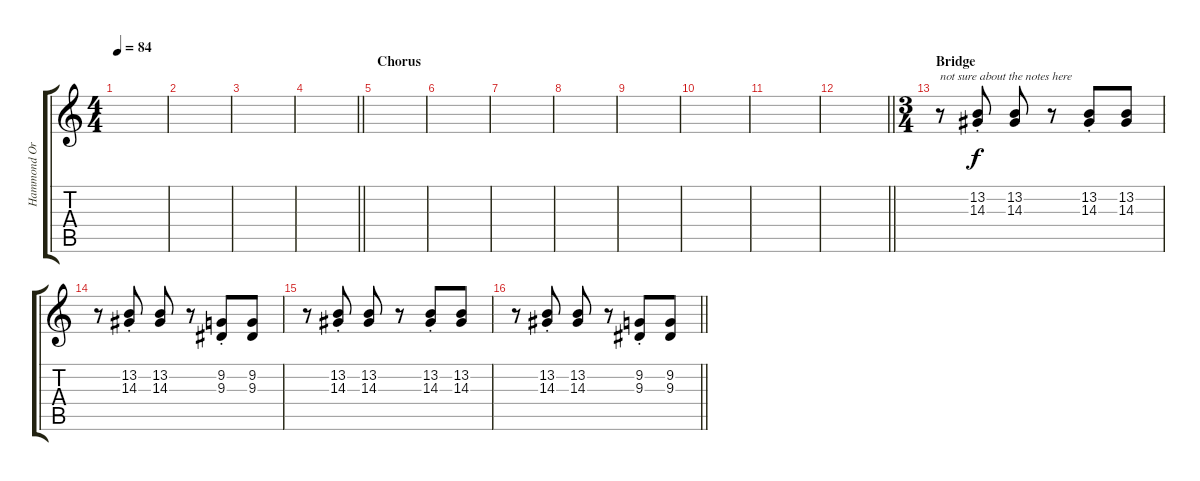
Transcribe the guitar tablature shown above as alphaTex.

\track ("Hammond Organ" "Hammond Or") {instrument drawbarorgan}
\staff {score tabs}
\tuning (Eb4 Bb3 Gb3 Db3 Ab2 Eb2) {hide}
\ts (4 4)
\tempo 84
\clef g2
\ks c
|
|
|
\barLineRight lightlight
|
\section ("" "Chorus")
|
|
|
|
|
|
|
\barLineRight lightlight
|
\ts (3 4)
\section ("" "Bridge")
r.8{txt "not sure about the notes here"} (13.2{st} 14.3{st}).8 (13.2 14.3).8 r.8 (13.2{st} 14.3{st}).8 (13.2 14.3).8 |
r.8 (13.2{st} 14.3{st}).8 (13.2 14.3).8 r.8 (9.2{st} 9.3{st}).8 (9.2 9.3).8 |
r.8 (13.2{st} 14.3{st}).8 (13.2 14.3).8 r.8 (13.2{st} 14.3{st}).8 (13.2 14.3).8 |
\barLineRight lightlight
r.8 (13.2{st} 14.3{st}).8 (13.2 14.3).8 r.8 (9.2{st} 9.3{st}).8 (9.2 9.3).8
